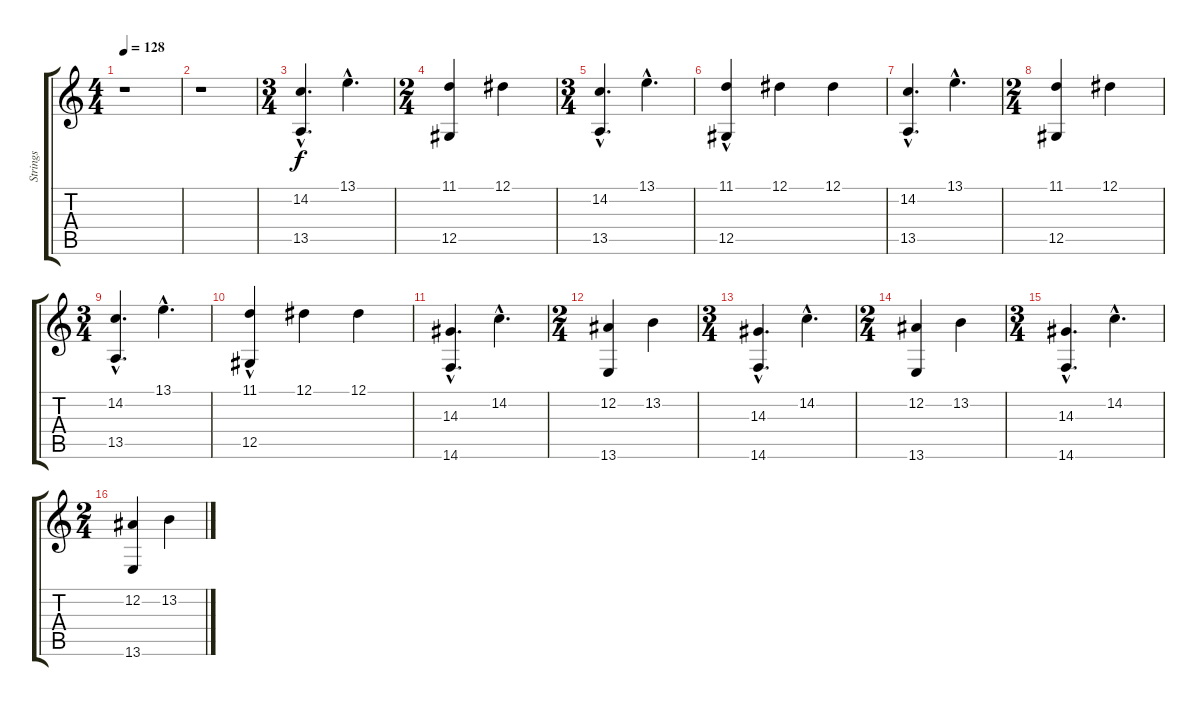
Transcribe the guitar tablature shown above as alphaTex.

\track ("Strings" "Strings") {instrument stringensemble1}
\staff {score tabs}
\tuning (Eb4 Bb3 Gb3 Db3 Ab2 Eb2) {hide}
\ts (4 4)
\tempo 128
\clef g2
\ks c
r.1{dy f instrument stringensemble1} |
r.1 |
\ts (3 4)
(14.2{hac} 13.5{hac}).4{d} 13.1{hac}.4{d} |
\ts (2 4)
(11.1 12.5).4 12.1.4 |
\ts (3 4)
(14.2{hac} 13.5{hac}).4{d} 13.1{hac}.4{d} |
(11.1 12.5{hac}).4 12.1.4 12.1.4 |
(14.2{hac} 13.5{hac}).4{d} 13.1{hac}.4{d} |
\ts (2 4)
(11.1 12.5).4 12.1.4 |
\ts (3 4)
(14.2{hac} 13.5{hac}).4{d} 13.1{hac}.4{d} |
(11.1 12.5{hac}).4 12.1.4 12.1.4 |
(14.3{hac} 14.6{hac}).4{d} 14.2{hac}.4{d} |
\ts (2 4)
(12.2 13.6).4 13.2.4 |
\ts (3 4)
(14.3{hac} 14.6{hac}).4{d} 14.2{hac}.4{d} |
\ts (2 4)
(12.2 13.6).4 13.2.4 |
\ts (3 4)
(14.3{hac} 14.6{hac}).4{d} 14.2{hac}.4{d} |
\ts (2 4)
(12.2 13.6).4 13.2.4
